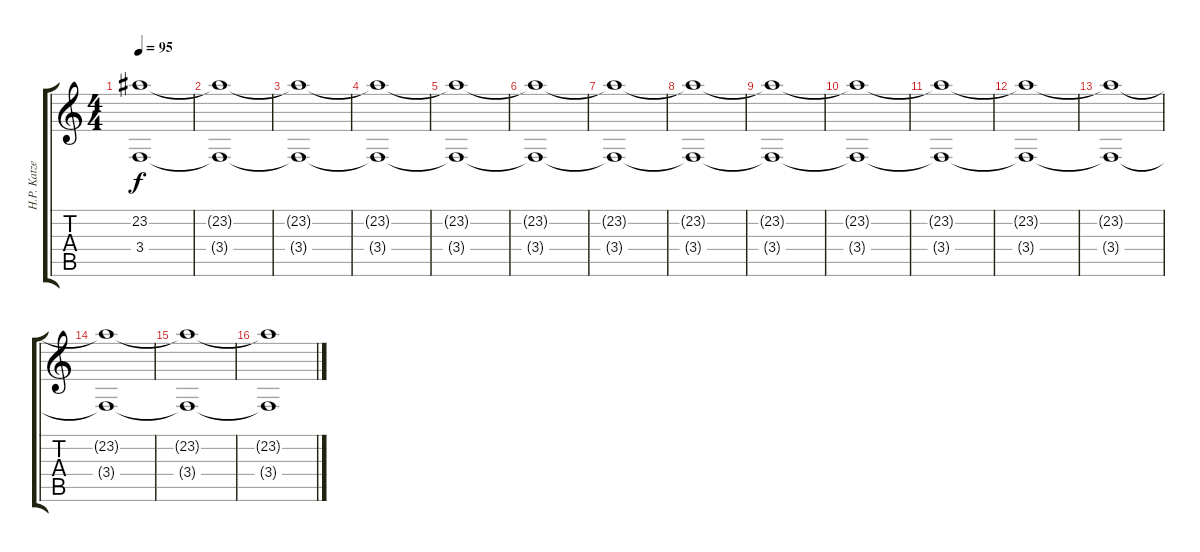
\track ("H.P. Katzenburg (Warm Pad)" "H.P. Katze") {instrument pad2warm}
\staff {score tabs}
\tuning (E4 B3 G3 D3 A2 E2) {hide}
\ts (4 4)
\tempo 95
\clef g2
\ks c
(23.2{t} 3.4{t}).1{dy f} |
(23.2{t} 3.4{t}).1 |
(23.2{t} 3.4{t}).1 |
(23.2{t} 3.4{t}).1 |
(23.2{t} 3.4{t}).1 |
(23.2{t} 3.4{t}).1 |
(23.2{t} 3.4{t}).1 |
(23.2{t} 3.4{t}).1 |
(23.2{t} 3.4{t}).1 |
(23.2{t} 3.4{t}).1 |
(23.2{t} 3.4{t}).1 |
(23.2{t} 3.4{t}).1 |
(23.2{t} 3.4{t}).1 |
(23.2{t} 3.4{t}).1 |
(23.2{t} 3.4{t}).1 |
(23.2{t} 3.4{t}).1
